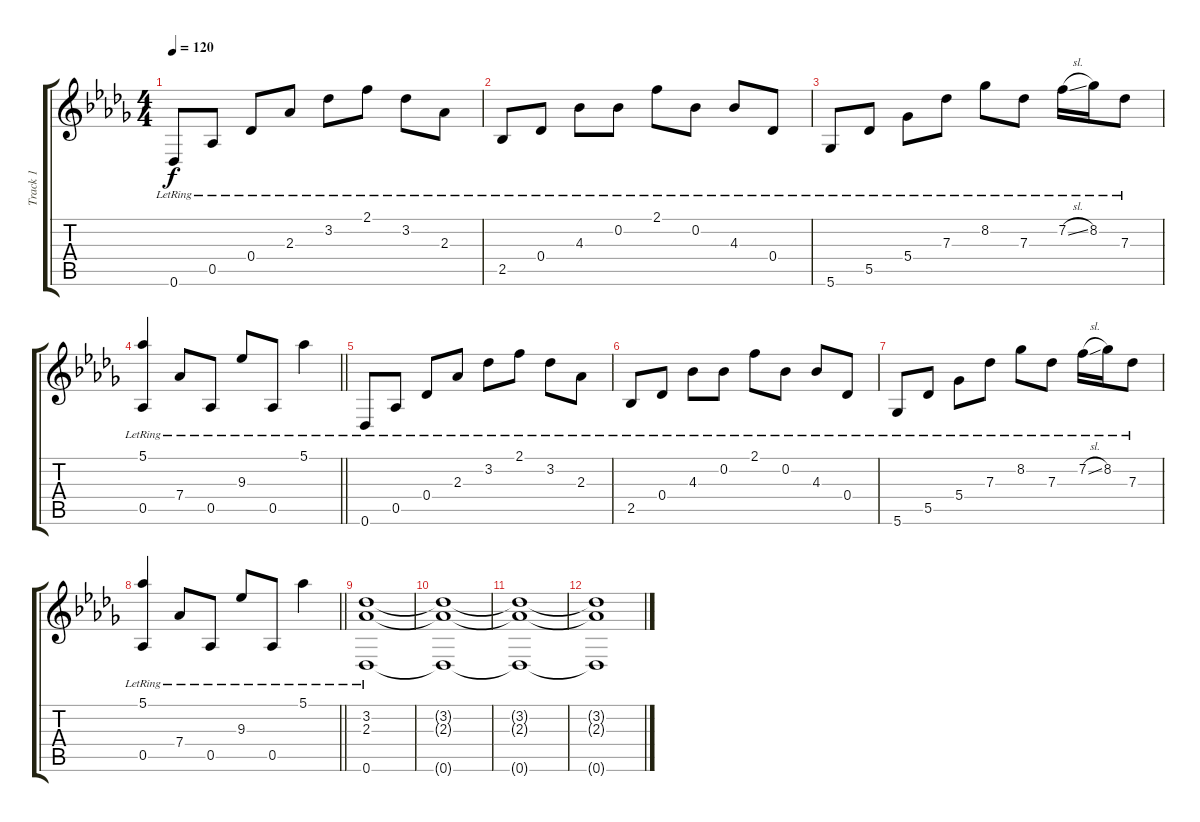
\track ("Track 1" "Track 1") {instrument acousticguitarsteel}
\staff {score tabs}
\tuning (Eb4 Bb3 Gb3 Db3 Ab2 Db2) {hide}
\ts (4 4)
\tempo 120
\clef g2
\ks db
0.6{lr}.8{dy f instrument acousticguitarsteel} 0.5{lr}.8 0.4{lr}.8 2.3{lr}.8 3.2{lr}.8 2.1{lr}.8 3.2{lr}.8 2.3{lr}.8 |
2.5{lr}.8 0.4{lr}.8 4.3{lr}.8 0.2{lr}.8 2.1{lr}.8 0.2{lr}.8 4.3{lr}.8 0.4{lr}.8 |
5.6{lr}.8 5.5{lr}.8 5.4{lr}.8 7.3{lr}.8 8.2{lr}.8 7.3{lr}.8 7.2{sl lr}.16 8.2{lr}.16 7.3{lr}.8 |
\barLineRight lightlight
(5.1{lr} 0.5{lr}).4 7.4{lr}.8 0.5{lr}.8 9.3{lr}.8 0.5{lr}.8 5.1{lr}.4 |
0.6{lr}.8 0.5{lr}.8 0.4{lr}.8 2.3{lr}.8 3.2{lr}.8 2.1{lr}.8 3.2{lr}.8 2.3{lr}.8 |
2.5{lr}.8 0.4{lr}.8 4.3{lr}.8 0.2{lr}.8 2.1{lr}.8 0.2{lr}.8 4.3{lr}.8 0.4{lr}.8 |
5.6{lr}.8 5.5{lr}.8 5.4{lr}.8 7.3{lr}.8 8.2{lr}.8 7.3{lr}.8 7.2{sl lr}.16 8.2{lr}.16 7.3{lr}.8 |
\barLineRight lightlight
(5.1{lr} 0.5{lr}).4 7.4{lr}.8 0.5{lr}.8 9.3{lr}.8 0.5{lr}.8 5.1{lr}.4 |
(3.2{lr} 2.3{lr} 0.6{lr}).1 |
(3.2{t} 2.3{t} 0.6{t}).1 |
(3.2{t} 2.3{t} 0.6{t}).1 |
(3.2{t} 2.3{t} 0.6{t}).1
